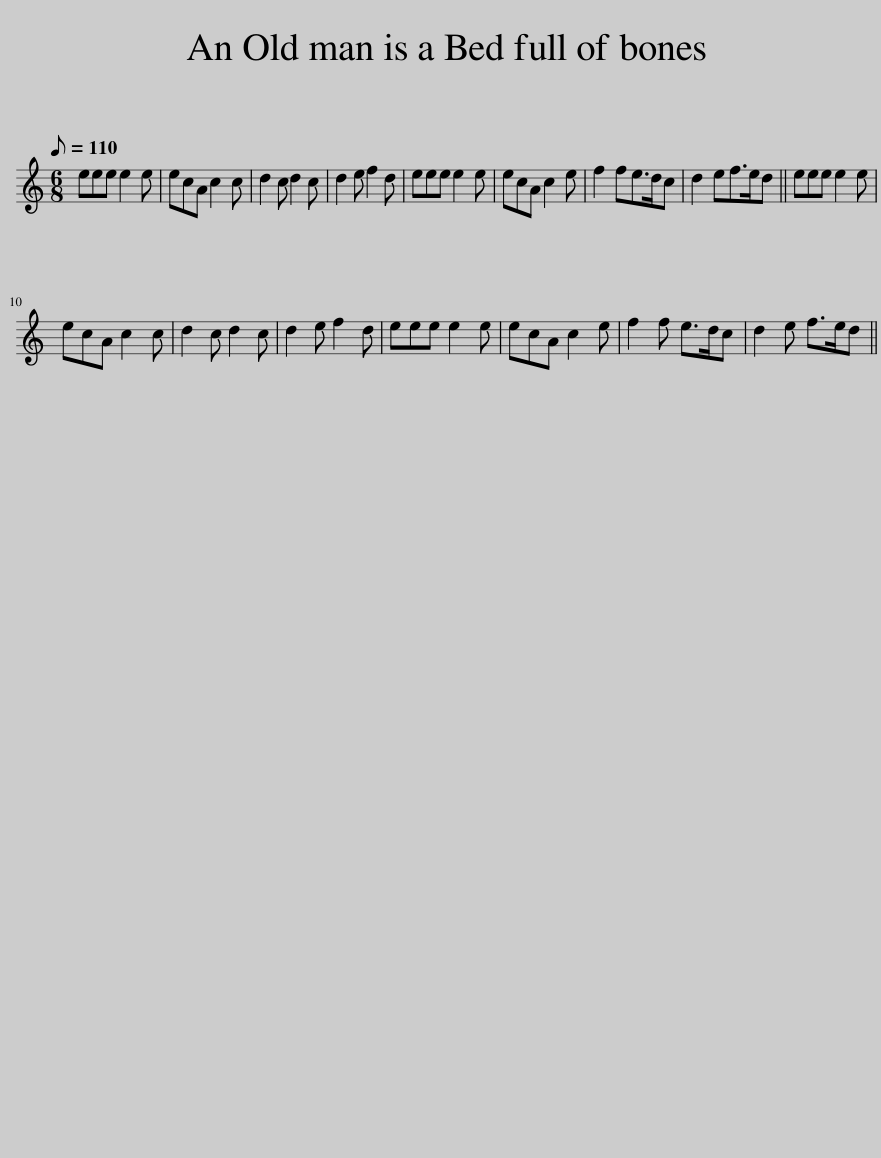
X:1
L:1/8
Q:1/8=110
M:6/8
I:linebreak $
K:C
V:1 treble
V:1
 eee e2 e | ecA c2 c | d2 c d2 c | d2 e f2 d | eee e2 e | %5
 ecA c2 e | f2 fe>dc | d2 ef>ed || eee e2 e |$ ecA c2 c | %10
 d2 c d2 c | d2 e f2 d | eee e2 e | ecA c2 e | f2 f e>dc | %15
 d2 e f>ed || %16
